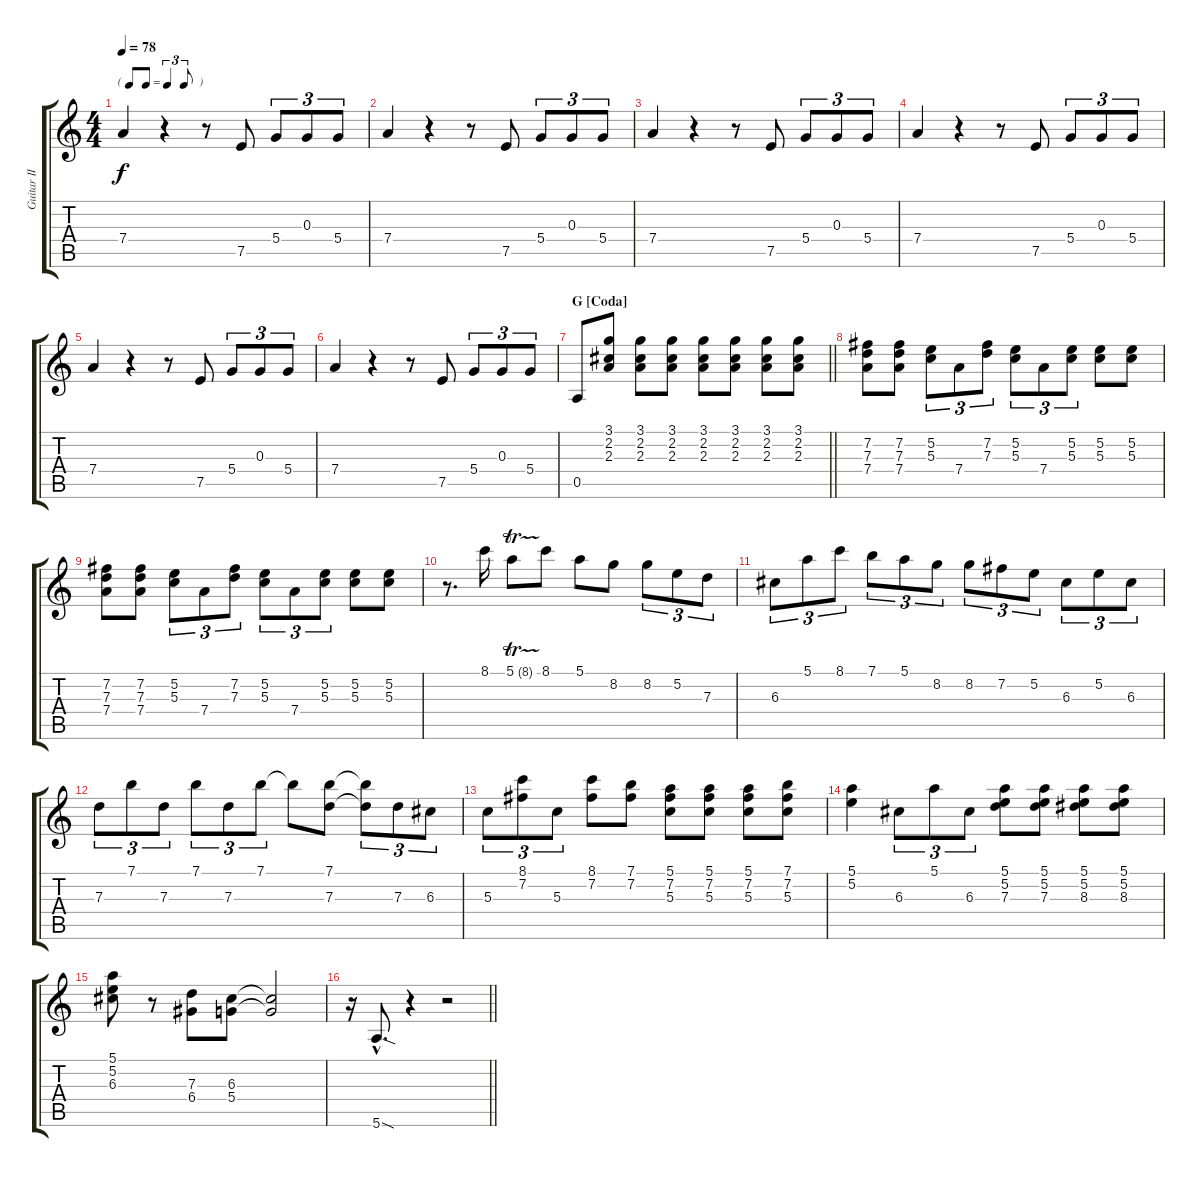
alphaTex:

\track ("Guitar II" "Guitar II") {instrument distortionguitar}
\staff {score tabs}
\tuning (E4 B3 G3 D3 A2 E2) {hide}
\ts (4 4)
\tf triplet8th
\tempo 78
\clef g2
\ks c
7.4.4{dy f} r.4 r.8 7.5.8 5.4.8{tu (3 2)} 0.3.8{tu (3 2)} 5.4.8{tu (3 2)} |
7.4.4 r.4 r.8 7.5.8 5.4.8{tu (3 2)} 0.3.8{tu (3 2)} 5.4.8{tu (3 2)} |
7.4.4 r.4 r.8 7.5.8 5.4.8{tu (3 2)} 0.3.8{tu (3 2)} 5.4.8{tu (3 2)} |
7.4.4 r.4 r.8 7.5.8 5.4.8{tu (3 2)} 0.3.8{tu (3 2)} 5.4.8{tu (3 2)} |
7.4.4 r.4 r.8 7.5.8 5.4.8{tu (3 2)} 0.3.8{tu (3 2)} 5.4.8{tu (3 2)} |
7.4.4 r.4 r.8 7.5.8 5.4.8{tu (3 2)} 0.3.8{tu (3 2)} 5.4.8{tu (3 2)} |
\section ("" "G [Coda]")
\barLineRight lightlight
0.5.8 (3.1 2.2 2.3).8 (3.1 2.2 2.3).8 (3.1 2.2 2.3).8 (3.1 2.2 2.3).8 (3.1 2.2 2.3).8 (3.1 2.2 2.3).8 (3.1 2.2 2.3).8 |
(7.2 7.3 7.4).8 (7.2 7.3 7.4).8 (5.2 5.3).8{tu (3 2)} 7.4.8{tu (3 2)} (7.2 7.3).8{tu (3 2)} (5.2 5.3).8{tu (3 2)} 7.4.8{tu (3 2)} (5.2 5.3).8{tu (3 2)} (5.2 5.3).8 (5.2 5.3).8 |
(7.2 7.3 7.4).8 (7.2 7.3 7.4).8 (5.2 5.3).8{tu (3 2)} 7.4.8{tu (3 2)} (7.2 7.3).8{tu (3 2)} (5.2 5.3).8{tu (3 2)} 7.4.8{tu (3 2)} (5.2 5.3).8{tu (3 2)} (5.2 5.3).8 (5.2 5.3).8 |
r.8{d} 8.1.16 5.1{tr (8 32)}.8 8.1.8 5.1.8 8.2.8 8.2.8{tu (3 2)} 5.2.8{tu (3 2)} 7.3.8{tu (3 2)} |
6.3.8{tu (3 2)} 5.1.8{tu (3 2)} 8.1.8{tu (3 2)} 7.1.8{tu (3 2)} 5.1.8{tu (3 2)} 8.2.8{tu (3 2)} 8.2.8{tu (3 2)} 7.2.8{tu (3 2)} 5.2.8{tu (3 2)} 6.3.8{tu (3 2)} 5.2.8{tu (3 2)} 6.3.8{tu (3 2)} |
7.3.8{tu (3 2)} 7.1.8{tu (3 2)} 7.3.8{tu (3 2)} 7.1.8{tu (3 2)} 7.3.8{tu (3 2)} 7.1.8{tu (3 2)} 7.1{t}.8 (7.1 7.3).8 (7.1{t} 7.3{t}).8{tu (3 2)} 7.3.8{tu (3 2)} 6.3.8{tu (3 2)} |
5.3.8{tu (3 2)} (8.1 7.2).8{tu (3 2)} 5.3.8{tu (3 2)} (8.1 7.2).8 (7.1 7.2).8 (5.1 7.2 5.3).8 (5.1 7.2 5.3).8 (5.1 7.2 5.3).8 (7.1 7.2 5.3).8 |
(5.1 5.2).4 6.3.8{tu (3 2)} 5.1.8{tu (3 2)} 6.3.8{tu (3 2)} (5.1 5.2 7.3).8 (5.1 5.2 7.3).8 (5.1 5.2 8.3).8 (5.1 5.2 8.3).8 |
(5.1 5.2 6.3).8 r.8 (7.3 6.4).8 (6.3 5.4).8 (6.3{t} 5.4{t}).2 |
\barLineRight lightlight
r.16 5.6{sod hac}.8{d} r.4 r.2
